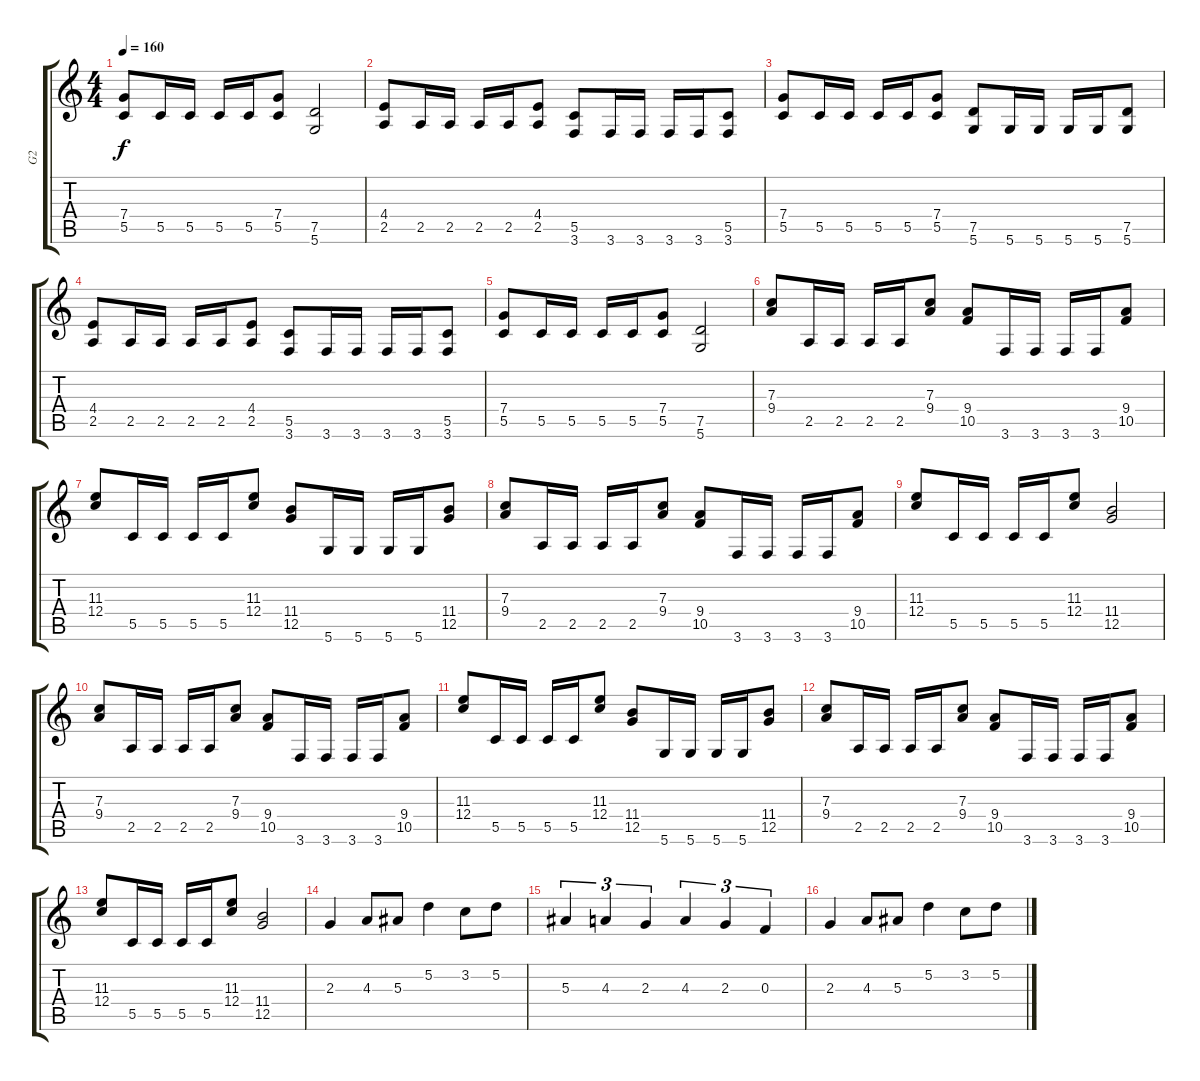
\track ("G2" "G2") {instrument distortionguitar}
\staff {score tabs}
\tuning (D4 A3 F3 C3 G2 D2) {hide}
\ts (4 4)
\tempo 160
\clef g2
\ks c
(7.4 5.5).8{dy f} 5.5.16 5.5.16 5.5.16 5.5.16 (7.4 5.5).8 (7.5 5.6).2 |
(4.4 2.5).8 2.5.16 2.5.16 2.5.16 2.5.16 (4.4 2.5).8 (5.5 3.6).8 3.6.16 3.6.16 3.6.16 3.6.16 (5.5 3.6).8 |
(7.4 5.5).8 5.5.16 5.5.16 5.5.16 5.5.16 (7.4 5.5).8 (7.5 5.6).8 5.6.16 5.6.16 5.6.16 5.6.16 (7.5 5.6).8 |
(4.4 2.5).8 2.5.16 2.5.16 2.5.16 2.5.16 (4.4 2.5).8 (5.5 3.6).8 3.6.16 3.6.16 3.6.16 3.6.16 (5.5 3.6).8 |
(7.4 5.5).8 5.5.16 5.5.16 5.5.16 5.5.16 (7.4 5.5).8 (7.5 5.6).2 |
(7.3 9.4).8 2.5.16 2.5.16 2.5.16 2.5.16 (7.3 9.4).8 (9.4 10.5).8 3.6.16 3.6.16 3.6.16 3.6.16 (9.4 10.5).8 |
(11.3 12.4).8 5.5.16 5.5.16 5.5.16 5.5.16 (11.3 12.4).8 (11.4 12.5).8 5.6.16 5.6.16 5.6.16 5.6.16 (11.4 12.5).8 |
(7.3 9.4).8 2.5.16 2.5.16 2.5.16 2.5.16 (7.3 9.4).8 (9.4 10.5).8 3.6.16 3.6.16 3.6.16 3.6.16 (9.4 10.5).8 |
(11.3 12.4).8 5.5.16 5.5.16 5.5.16 5.5.16 (11.3 12.4).8 (11.4 12.5).2 |
(7.3 9.4).8 2.5.16 2.5.16 2.5.16 2.5.16 (7.3 9.4).8 (9.4 10.5).8 3.6.16 3.6.16 3.6.16 3.6.16 (9.4 10.5).8 |
(11.3 12.4).8 5.5.16 5.5.16 5.5.16 5.5.16 (11.3 12.4).8 (11.4 12.5).8 5.6.16 5.6.16 5.6.16 5.6.16 (11.4 12.5).8 |
(7.3 9.4).8 2.5.16 2.5.16 2.5.16 2.5.16 (7.3 9.4).8 (9.4 10.5).8 3.6.16 3.6.16 3.6.16 3.6.16 (9.4 10.5).8 |
(11.3 12.4).8 5.5.16 5.5.16 5.5.16 5.5.16 (11.3 12.4).8 (11.4 12.5).2 |
2.3.4 4.3.8 5.3.8 5.2.4 3.2.8 5.2.8 |
5.3.4{tu (3 2)} 4.3.4{tu (3 2)} 2.3.4{tu (3 2)} 4.3.4{tu (3 2)} 2.3.4{tu (3 2)} 0.3.4{tu (3 2)} |
2.3.4 4.3.8 5.3.8 5.2.4 3.2.8 5.2.8
